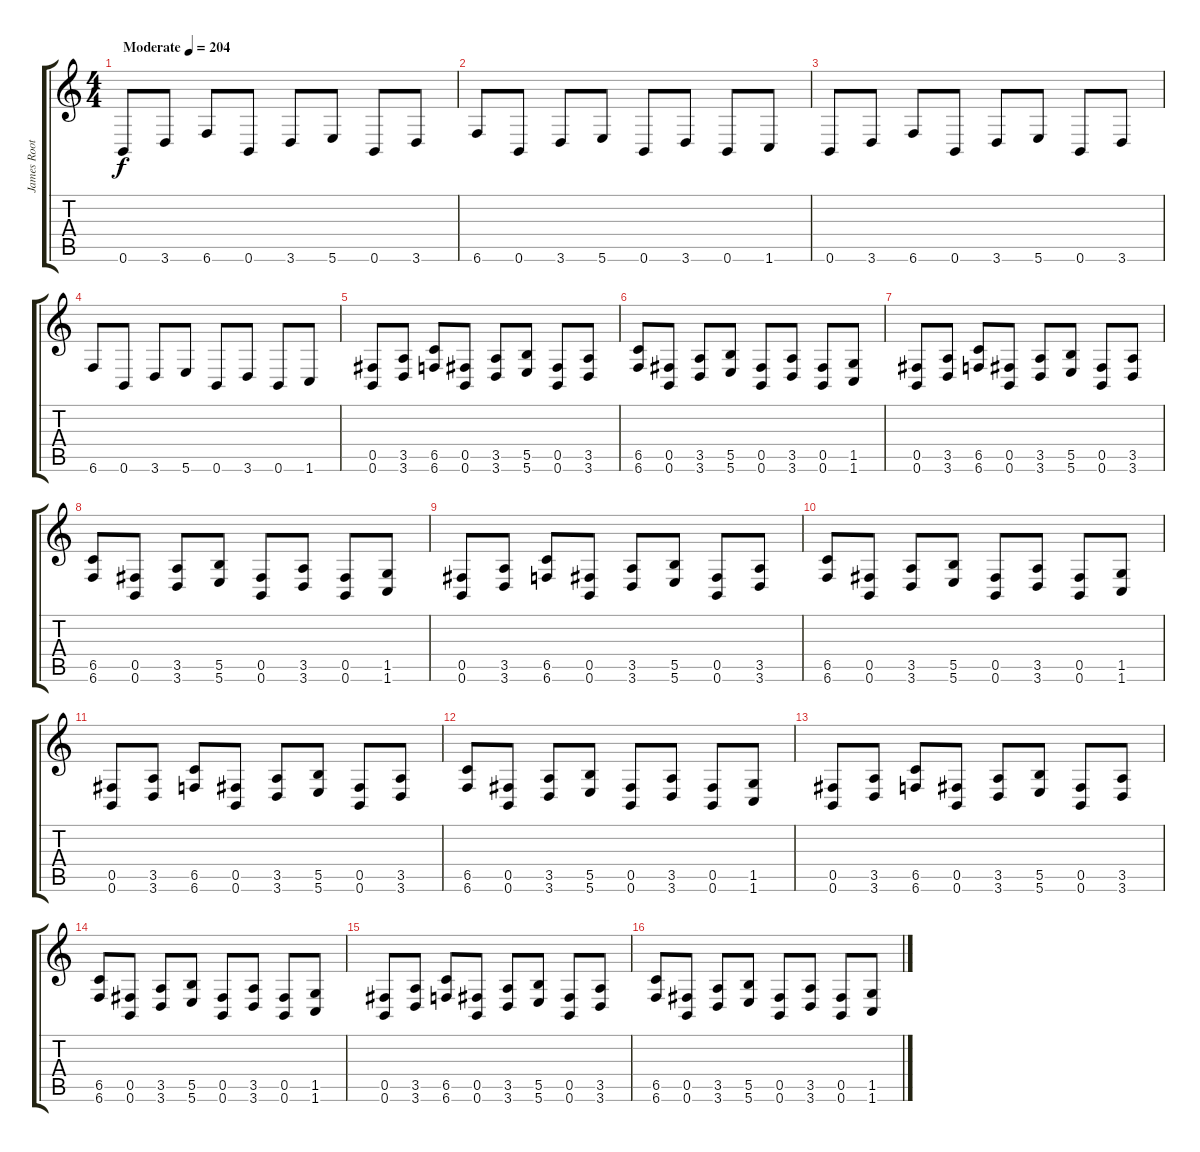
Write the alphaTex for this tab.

\track ("James Root" "James Root") {instrument distortionguitar}
\staff {score tabs}
\tuning (Db4 Ab3 E3 B2 Gb2 B1) {hide}
\ts (4 4)
\tempo (204 "Moderate")
\clef g2
\ks c
0.6.8{dy f instrument distortionguitar} 3.6.8 6.6.8 0.6.8 3.6.8 5.6.8 0.6.8 3.6.8 |
6.6.8 0.6.8 3.6.8 5.6.8 0.6.8 3.6.8 0.6.8 1.6.8 |
0.6.8 3.6.8 6.6.8 0.6.8 3.6.8 5.6.8 0.6.8 3.6.8 |
6.6.8 0.6.8 3.6.8 5.6.8 0.6.8 3.6.8 0.6.8 1.6.8 |
(0.5 0.6).8 (3.5 3.6).8 (6.5 6.6).8 (0.5 0.6).8 (3.5 3.6).8 (5.5 5.6).8 (0.5 0.6).8 (3.5 3.6).8 |
(6.5 6.6).8 (0.5 0.6).8 (3.5 3.6).8 (5.5 5.6).8 (0.5 0.6).8 (3.5 3.6).8 (0.5 0.6).8 (1.5 1.6).8 |
(0.5 0.6).8 (3.5 3.6).8 (6.5 6.6).8 (0.5 0.6).8 (3.5 3.6).8 (5.5 5.6).8 (0.5 0.6).8 (3.5 3.6).8 |
(6.5 6.6).8 (0.5 0.6).8 (3.5 3.6).8 (5.5 5.6).8 (0.5 0.6).8 (3.5 3.6).8 (0.5 0.6).8 (1.5 1.6).8 |
(0.5 0.6).8 (3.5 3.6).8 (6.5 6.6).8 (0.5 0.6).8 (3.5 3.6).8 (5.5 5.6).8 (0.5 0.6).8 (3.5 3.6).8 |
(6.5 6.6).8 (0.5 0.6).8 (3.5 3.6).8 (5.5 5.6).8 (0.5 0.6).8 (3.5 3.6).8 (0.5 0.6).8 (1.5 1.6).8 |
(0.5 0.6).8 (3.5 3.6).8 (6.5 6.6).8 (0.5 0.6).8 (3.5 3.6).8 (5.5 5.6).8 (0.5 0.6).8 (3.5 3.6).8 |
(6.5 6.6).8 (0.5 0.6).8 (3.5 3.6).8 (5.5 5.6).8 (0.5 0.6).8 (3.5 3.6).8 (0.5 0.6).8 (1.5 1.6).8 |
(0.5 0.6).8 (3.5 3.6).8 (6.5 6.6).8 (0.5 0.6).8 (3.5 3.6).8 (5.5 5.6).8 (0.5 0.6).8 (3.5 3.6).8 |
(6.5 6.6).8 (0.5 0.6).8 (3.5 3.6).8 (5.5 5.6).8 (0.5 0.6).8 (3.5 3.6).8 (0.5 0.6).8 (1.5 1.6).8 |
(0.5 0.6).8 (3.5 3.6).8 (6.5 6.6).8 (0.5 0.6).8 (3.5 3.6).8 (5.5 5.6).8 (0.5 0.6).8 (3.5 3.6).8 |
(6.5 6.6).8 (0.5 0.6).8 (3.5 3.6).8 (5.5 5.6).8 (0.5 0.6).8 (3.5 3.6).8 (0.5 0.6).8 (1.5 1.6).8
